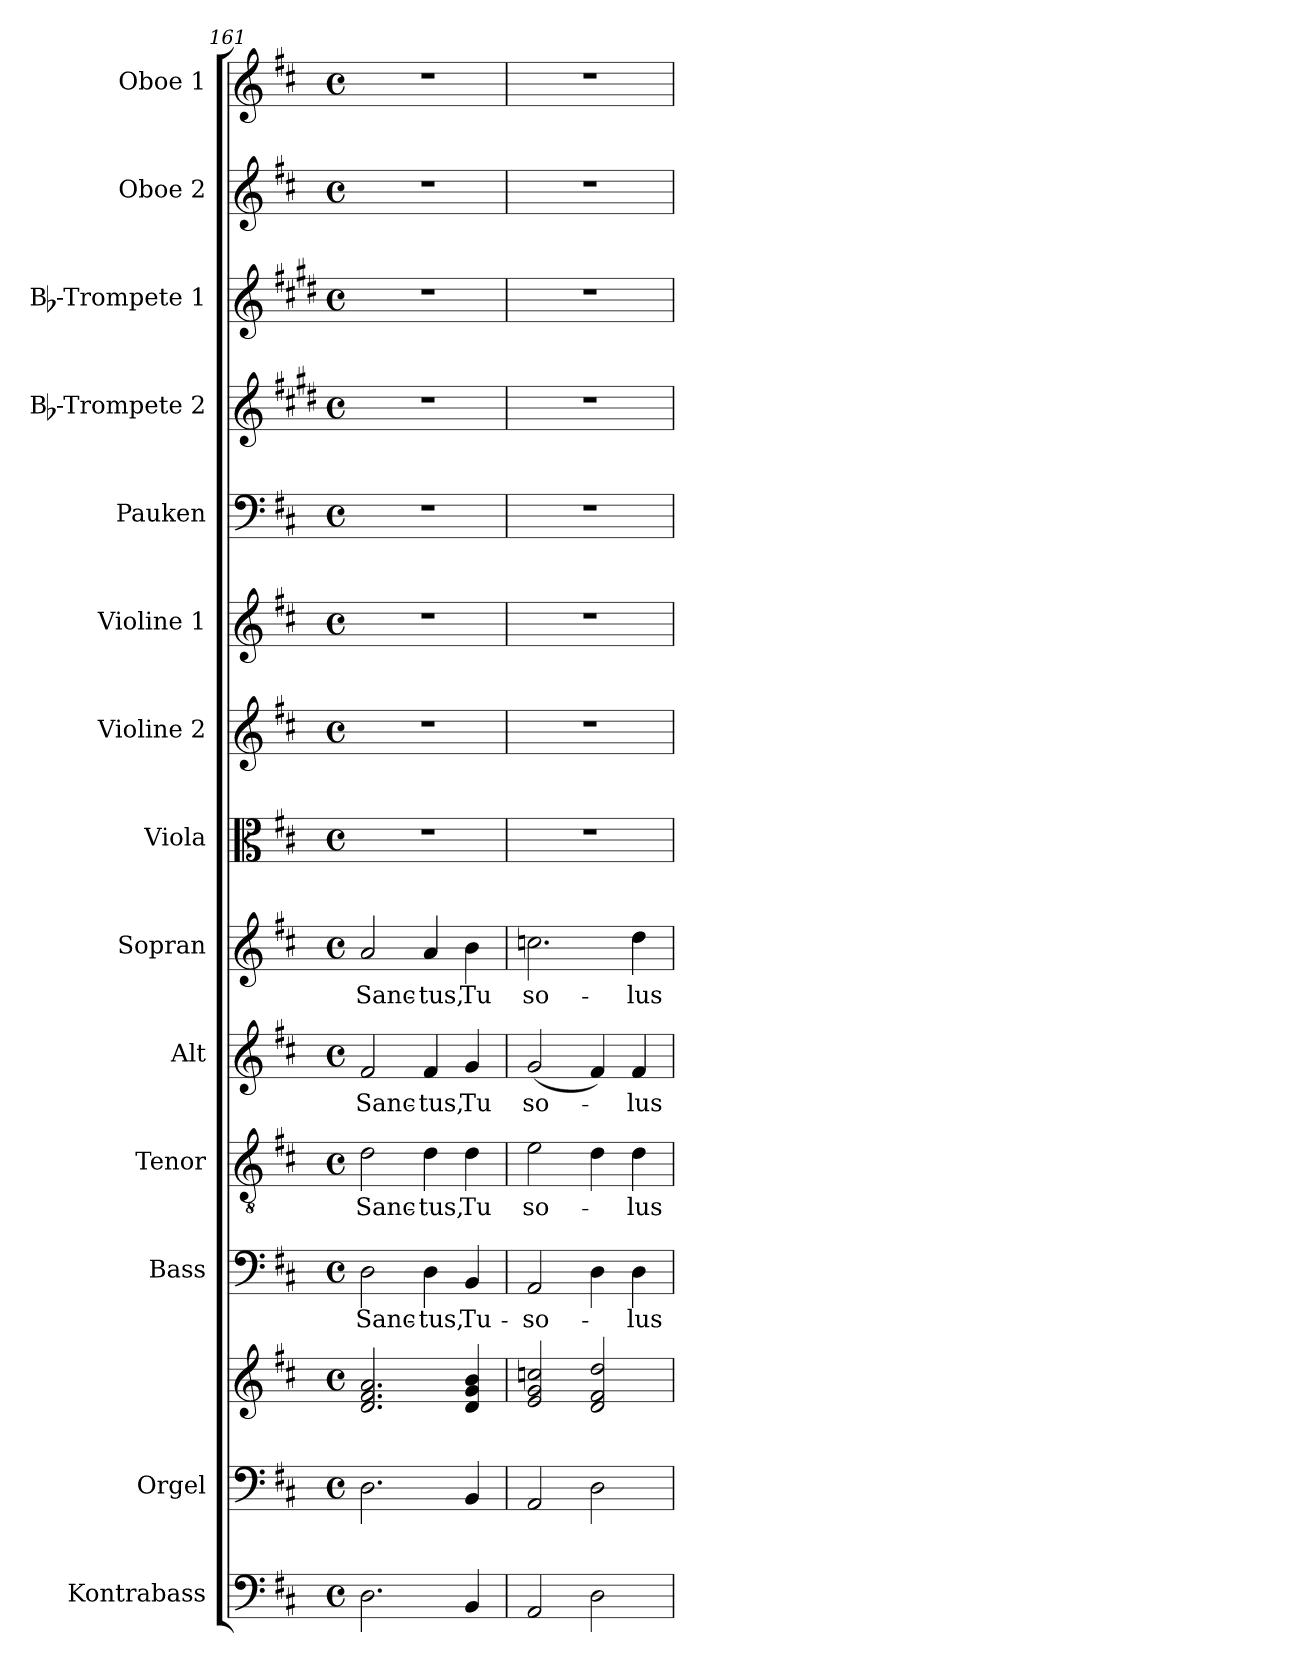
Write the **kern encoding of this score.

**kern	**kern	**kern	**kern	**text	**kern	**text	**kern	**text	**kern	**text	**kern	**kern	**kern	**kern	**kern	**kern	**kern	**kern
*part14	*part13	*part13	*part12	*part12	*part11	*part11	*part10	*part10	*part9	*part9	*part8	*part7	*part6	*part5	*part4	*part3	*part2	*part1
*staff15	*staff14	*staff13	*staff12	*staff12	*staff11	*staff11	*staff10	*staff10	*staff9	*staff9	*staff8	*staff7	*staff6	*staff5	*staff4	*staff3	*staff2	*staff1
*I"Kontrabass	*I"Orgel	*	*I"Bass	*	*I"Tenor	*	*I"Alt	*	*I"Sopran	*	*I"Viola	*I"Violine 2	*I"Violine 1	*I"Pauken	*I"Bb-Trompete 2	*I"Bb-Trompete 1	*I"Oboe 2	*I"Oboe 1
*I'Kb.	*I'Org.	*	*I'B.	*	*I'T.	*	*I'A.	*	*I'S.	*	*I'Vla.	*I'Vl. 2	*I'Vl. 1	*I'Pk.	*I'Bb Trp. 2	*I'Bb Trp. 1	*I'Ob. 2	*I'Ob. 1
*clefF4	*clefF4	*clefG2	*clefF4	*	*clefGv2	*	*clefG2	*	*clefG2	*	*clefC3	*clefG2	*clefG2	*clefF4	*clefG2	*clefG2	*clefG2	*clefG2
*ITrd7c12	*	*	*	*	*	*	*	*	*	*	*	*	*	*	*ITrd1c2	*ITrd1c2	*	*
*k[f#c#]	*k[f#c#]	*k[f#c#]	*k[f#c#]	*	*k[f#c#]	*	*k[f#c#]	*	*k[f#c#]	*	*k[f#c#]	*k[f#c#]	*k[f#c#]	*k[f#c#]	*k[f#c#]	*k[f#c#]	*k[f#c#]	*k[f#c#]
*D:	*D:	*D:	*D:	*	*D:	*	*D:	*	*D:	*	*D:	*D:	*D:	*D:	*D:	*D:	*D:	*D:
*M4/4	*M4/4	*M4/4	*M4/4	*	*M4/4	*	*M4/4	*	*M4/4	*	*M4/4	*M4/4	*M4/4	*M4/4	*M4/4	*M4/4	*M4/4	*M4/4
*met(c)	*met(c)	*met(c)	*met(c)	*	*met(c)	*	*met(c)	*	*met(c)	*	*met(c)	*met(c)	*met(c)	*met(c)	*met(c)	*met(c)	*met(c)	*met(c)
=161	=161	=161	=161	=161	=161	=161	=161	=161	=161	=161	=161	=161	=161	=161	=161	=161	=161	=161
!	!	!	!	!LO:LY:b	!	!LO:LY:b	!	!LO:LY:b	!	!LO:LY:b	!	!	!	!	!	!	!	!
2.DD\	2.D\	2.d/ 2.f#/ 2.a/	2D\	Sanc-	2d\	Sanc-	2f#/	Sanc-	2a/	Sanc-	1r	1r	1r	1r	1r	1r	1r	1r
!	!	!	!	!LO:LY:b	!	!LO:LY:b	!	!LO:LY:b	!	!LO:LY:b	!	!	!	!	!	!	!	!
.	.	.	4D\	-tus,	4d\	-tus,	4f#/	-tus,	4a/	-tus,	.	.	.	.	.	.	.	.
!	!	!	!	!LO:LY:b	!	!LO:LY:b	!	!LO:LY:b	!	!LO:LY:b	!	!	!	!	!	!	!	!
4BBB/	4BB/	4d/ 4g/ 4b/	4BB/	Tu-	4d\	Tu	4g/	Tu	4b\	Tu	.	.	.	.	.	.	.	.
=162	=162	=162	=162	=162	=162	=162	=162	=162	=162	=162	=162	=162	=162	=162	=162	=162	=162	=162
!	!	!	!	!LO:LY:b	!	!LO:LY:b	!	!LO:LY:b	!	!LO:LY:b	!	!	!	!	!	!	!	!
2AAA/	2AA/	2e/ 2g/ 2ccn/	2AA/	-so-	2e\	so-	(<2g/	so-	2.ccn\	so-	1r	1r	1r	1r	1r	1r	1r	1r
2DD\	2D\	2d/ 2f#/ 2dd/	4D\	.	4d\	.	4f#/)	.	.	.	.	.	.	.	.	.	.	.
!	!	!	!	!LO:LY:b	!	!LO:LY:b	!	!LO:LY:b	!	!LO:LY:b	!	!	!	!	!	!	!	!
.	.	.	4D\	-lus	4d\	-lus	4f#/	-lus	4dd\	-lus	.	.	.	.	.	.	.	.
=	=	=	=	=	=	=	=	=	=	=	=	=	=	=	=	=	=	=
*-	*-	*-	*-	*-	*-	*-	*-	*-	*-	*-	*-	*-	*-	*-	*-	*-	*-	*-
